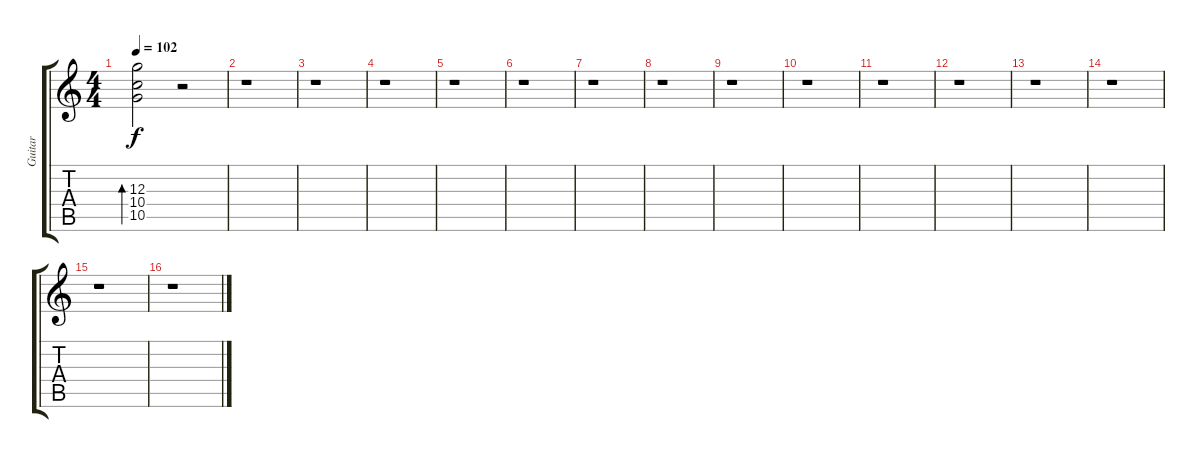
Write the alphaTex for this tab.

\track ("Guitar" "Guitar") {instrument electricguitarclean}
\staff {score tabs}
\tuning (E4 B3 G3 D3 A2 E2) {hide}
\ts (4 4)
\tempo 102
\clef g2
\ks c
(12.3 10.4 10.5).2{bd 60 dy f} r.2 |
r.1 |
r.1 |
r.1 |
r.1 |
r.1 |
r.1 |
r.1 |
r.1 |
r.1 |
r.1 |
r.1 |
r.1 |
r.1 |
r.1 |
r.1
